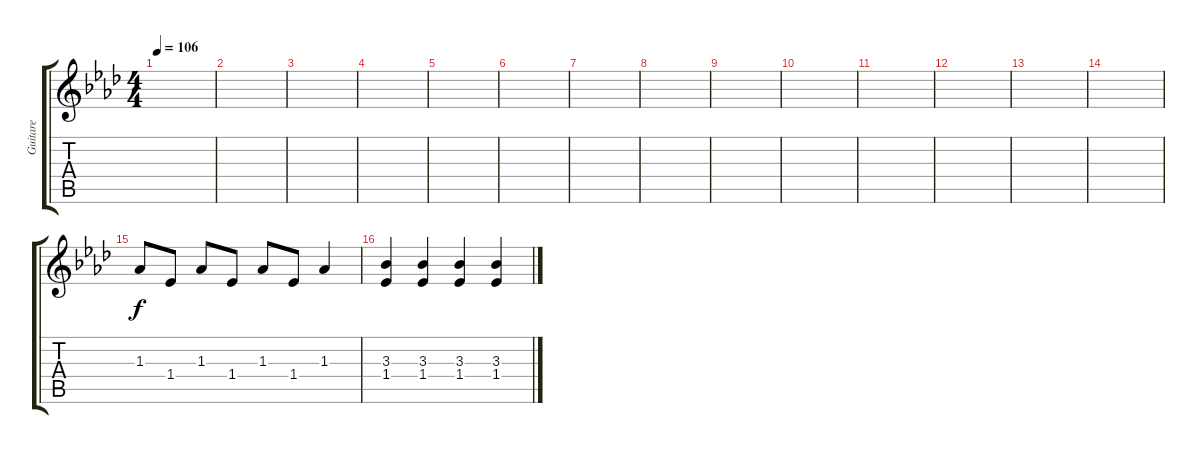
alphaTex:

\track ("Guitare" "Guitare") {instrument overdrivenguitar}
\staff {score tabs}
\tuning (E4 B3 G3 D3 A2 E2) {hide}
\ts (4 4)
\tempo 106
\clef g2
\ks ab
|
|
|
|
|
|
|
|
|
|
|
|
|
|
1.3.8 1.4.8 1.3.8 1.4.8 1.3.8 1.4.8 1.3.4 |
(3.3 1.4).4 (3.3 1.4).4 (3.3 1.4).4 (3.3 1.4).4
